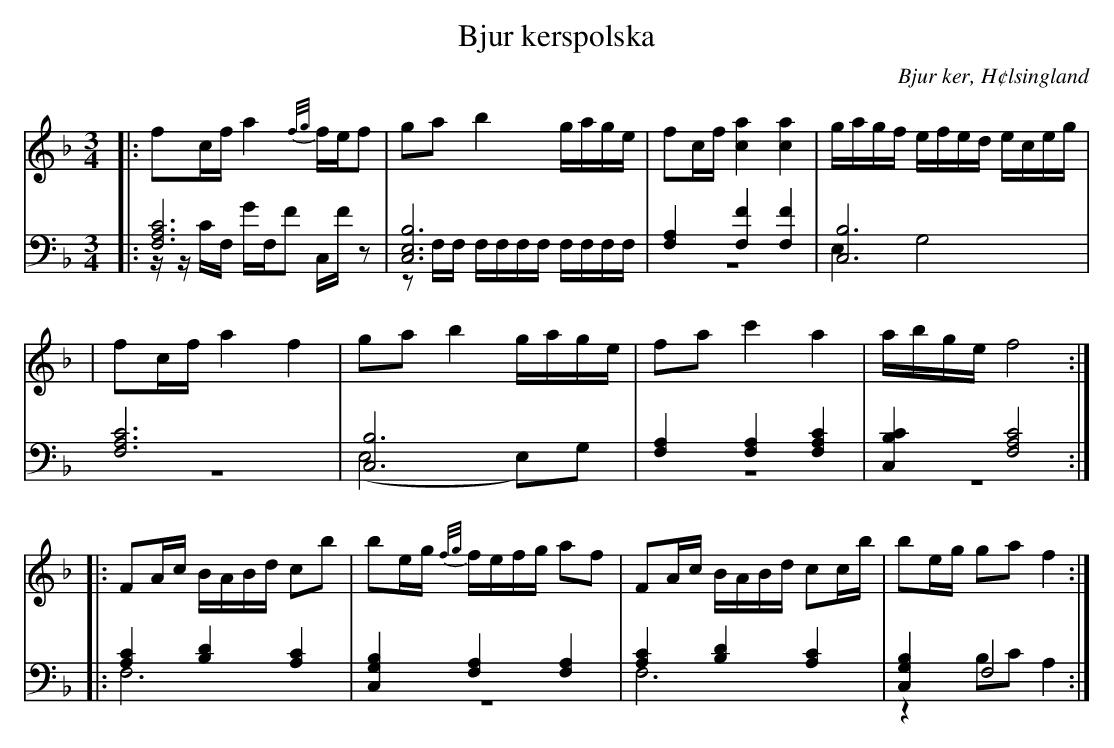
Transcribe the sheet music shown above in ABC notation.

X:1
T: Bjur kerspolska
O: Bjur ker, H¢lsingland
M: 3/4
L: 1/8
K: F
V:1
V:2
V:3 merge
V: 1
|:fc/f/ a2 {f/g/}f/e/f|ga b2 g/a/g/e/|fc/f/ [c2a2] [c2a2]|g/a/g/f/ e/f/e/d/ e/c/e/g/|
|fc/f/ a2 f2|ga b2 g/a/g/e/|fa c'2 a2| a/b/g/e/ f4:|
|:FA/c/ B/A/B/d/ cb|be/g/ {f/g/}f/e/f/g/ af|FA/c/ B/A/B/d/ cc/b/|be/g/ ga f2:|
V:2 clef=bass
|:[F,6A,6C6]|[C,6E,6B,6]|[F,2A,2] [F,2F2] [F,2F2]|[C,6B,6]|
[F,6A,6C6]|[C,6B,6]|[F,2A,2] [F,2A,2] [F,2A,2C2]|[C,2B,2C2] [F,4A,4C4]:|
 |:[A,2C2] [B,2D2] [A,2C2]|[C,2G,2B,2] [F,2A,2] [F,2A,2]|[A,2C2] [B,2D2] [A,2C2]|[C,2G,2B,2] F,4 :|
V:3 clef=bass
 |:z/z/C/F,/ G/F,/F C,/F/z|zF,/F,/ F,/F,/F,/F,/ F,/F,/F,/F,/|z6|E,2 G,4|
 |z6|(E,4 E,)G,|z6|z6:|
|:F,6|z6|F,6|z2 B,C A,2:|
